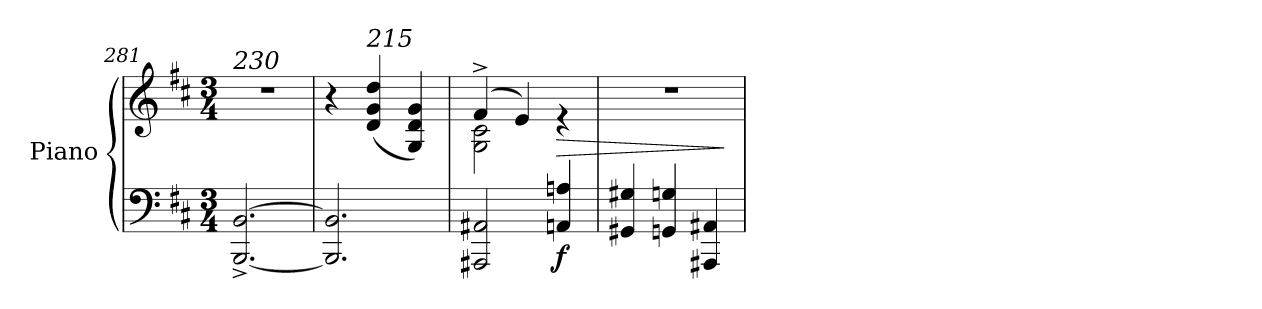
**kern	**kern	**dynam
*part1	*part1	*part1
*staff2	*staff1	*staff1/2
*I"Piano	*	*
*I'Pno	*	*
*clefF4	*clefG2	*
*k[f#c#]	*k[f#c#]	*
*M3/4	*M3/4	*
=281	=281	=281
!	!LO:TX:a:i:t=230	!
[2.BBB/^ [2.BB/^	2.r	.
=282	=282	=282
2.BBB/] 2.BB/]	4r	.
!	!LO:TX:a:i:t=215	!
.	(>4d/ 4g/ 4dd/	.
.	4G/ 4d/ 4g/)	.
=283	=283	=283
*	*^	*
2AAA#X/ 2AA#X/	(4f#^/	2G\ 2c#\	.
.	4e/)	.	.
!	!	!	!LO:HP:b
!	!	!	!LO:DY:n=1:b=2
4AAn/ 4An/	4re	4ryy	> f
*	*v	*v	*
=284	=284	=284
4GG#X/ 4G#X/	2.r	.
4GGn/ 4Gn/	.	.
4AAA#X/ 4AA#X/	.	.
.	.	]
=	=	=
*-	*-	*-
